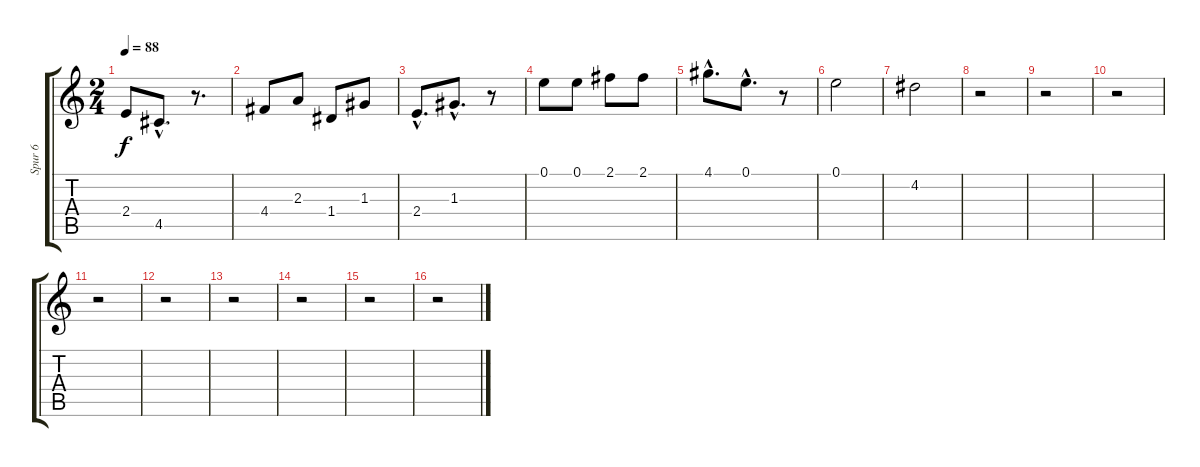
\track ("Spur 6" "Spur 6") {instrument distortionguitar}
\staff {score tabs}
\tuning (E4 B3 G3 D3 A2 E2) {hide}
\ts (2 4)
\tempo 88
\clef g2
\ks c
2.4.8{dy f} 4.5{hac}.8{d} r.8{d} |
4.4.8 2.3.8 1.4.8 1.3.8 |
2.4{hac}.8{d} 1.3{hac}.8{d} r.8 |
0.1.8 0.1.8 2.1.8 2.1.8 |
4.1{hac}.8{d} 0.1{hac}.8{d} r.8 |
0.1.2 |
4.2.2 |
r.2 |
r.2 |
r.2 |
r.2 |
r.2 |
r.2 |
r.2 |
r.2 |
r.2
